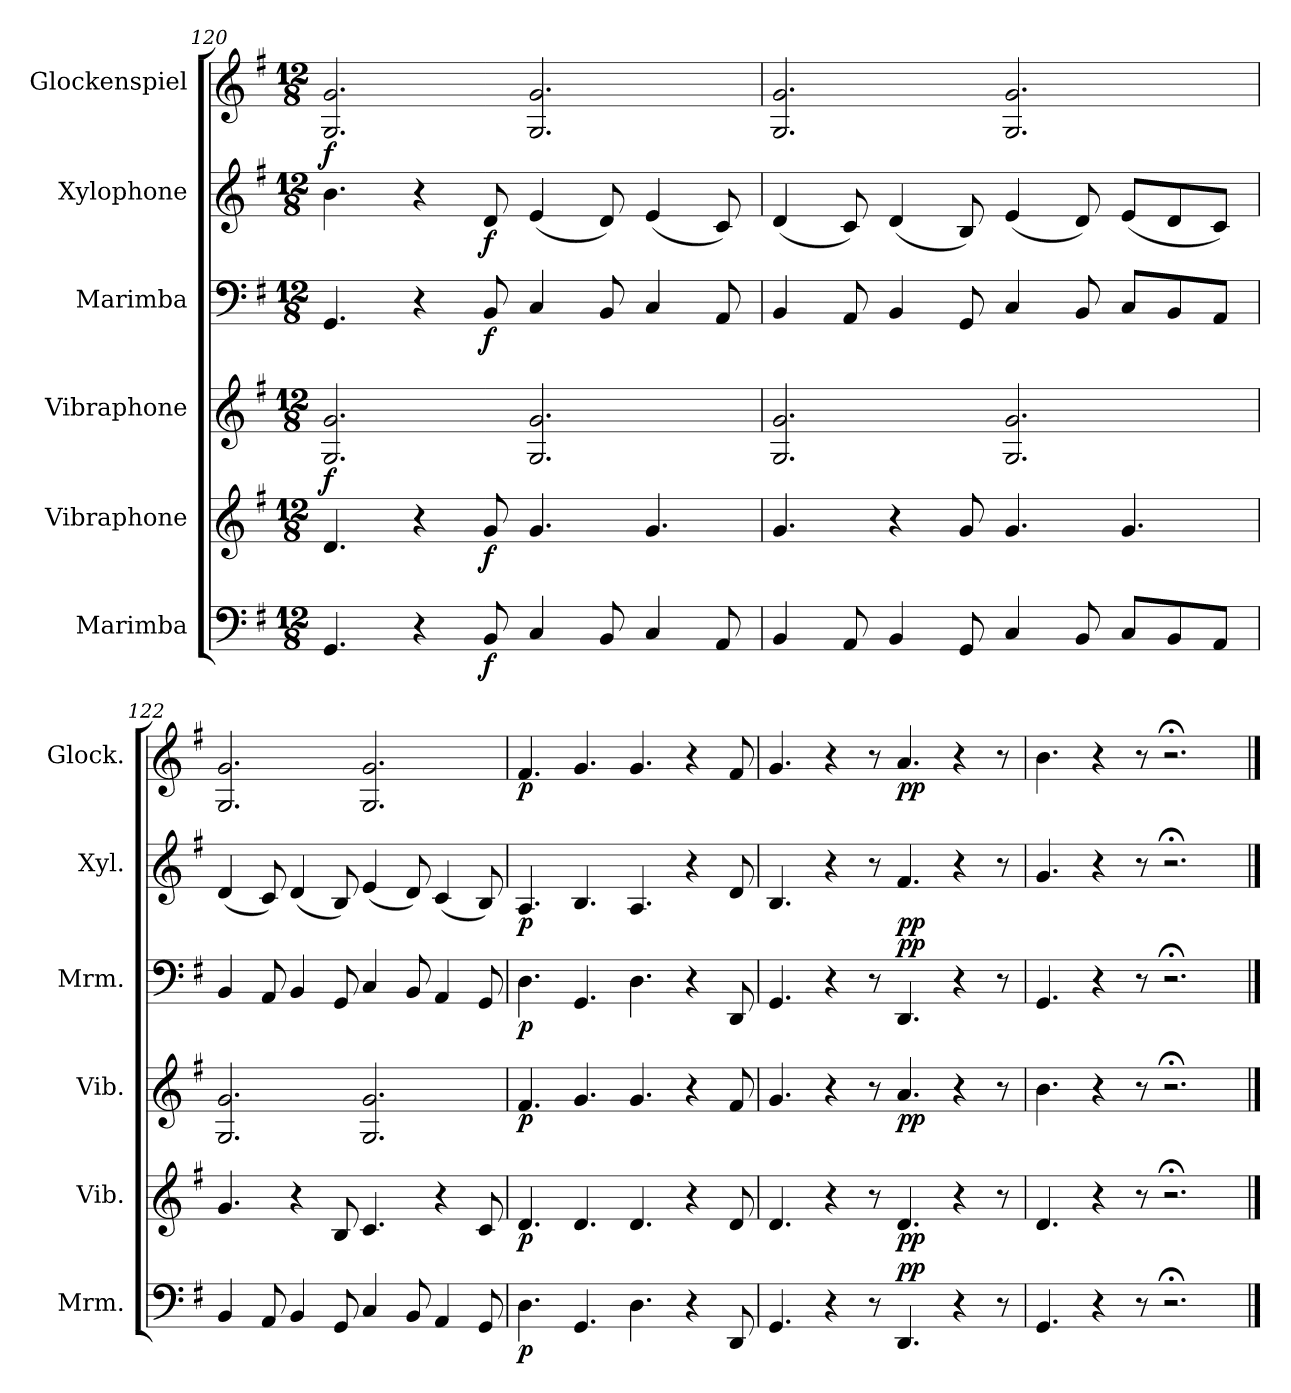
**kern	**dynam	**kern	**dynam	**kern	**dynam	**kern	**dynam	**kern	**dynam	**kern	**dynam
*part6	*part6	*part5	*part5	*part4	*part4	*part3	*part3	*part2	*part2	*part1	*part1
*staff6	*staff6	*staff5	*staff5	*staff4	*staff4	*staff3	*staff3	*staff2	*staff2	*staff1	*staff1
*I"Marimba	*	*I"Vibraphone	*	*I"Vibraphone	*	*I"Marimba	*	*I"Xylophone	*	*I"Glockenspiel	*
*I'Mrm.	*	*I'Vib.	*	*I'Vib.	*	*I'Mrm.	*	*I'Xyl.	*	*I'Glock.	*
*clefF4	*	*clefG2	*	*clefG2	*	*clefF4	*	*clefG2	*	*clefG2	*
*	*	*	*	*	*	*	*	*ITrd-7c-12	*	*ITrd-14c-24	*
*k[f#]	*	*k[f#]	*	*k[f#]	*	*k[f#]	*	*k[f#]	*	*k[f#]	*
*M12/8	*	*M12/8	*	*M12/8	*	*M12/8	*	*M12/8	*	*M12/8	*
=120	=120	=120	=120	=120	=120	=120	=120	=120	=120	=120	=120
!	!	!	!	!	!LO:DY:b	!	!	!	!	!	!LO:DY:b
4.GG/	.	4.d/	.	2.G/ 2.g/	f	4.GG/	.	4.bb\	.	2.gg/ 2.ggg/	f
4r	.	4r	.	.	.	4r	.	4r	.	.	.
!	!LO:DY:b	!	!LO:DY:b	!	!	!	!LO:DY:b	!	!LO:DY:b	!	!
8BB/	f	8g/	f	.	.	8BB/	f	8dd/	f	.	.
4C/	.	4.g/	.	2.G/ 2.g/	.	4C/	.	(<4ee/	.	2.gg/ 2.ggg/	.
8BB/	.	.	.	.	.	8BB/	.	8dd/)	.	.	.
4C/	.	4.g/	.	.	.	4C/	.	(<4ee/	.	.	.
8AA/	.	.	.	.	.	8AA/	.	8cc/)	.	.	.
=121	=121	=121	=121	=121	=121	=121	=121	=121	=121	=121	=121
4BB/	.	4.g/	.	2.G/ 2.g/	.	4BB/	.	(<4dd/	.	2.gg/ 2.ggg/	.
8AA/	.	.	.	.	.	8AA/	.	8cc/)	.	.	.
4BB/	.	4r	.	.	.	4BB/	.	(<4dd/	.	.	.
8GG/	.	8g/	.	.	.	8GG/	.	8b/)	.	.	.
4C/	.	4.g/	.	2.G/ 2.g/	.	4C/	.	(<4ee/	.	2.gg/ 2.ggg/	.
8BB/	.	.	.	.	.	8BB/	.	8dd/)	.	.	.
8C/L	.	4.g/	.	.	.	8C/L	.	(<8ee/L	.	.	.
8BB/	.	.	.	.	.	8BB/	.	8dd/	.	.	.
8AA/J	.	.	.	.	.	8AA/J	.	8cc/J)	.	.	.
=122	=122	=122	=122	=122	=122	=122	=122	=122	=122	=122	=122
4BB/	.	4.g/	.	2.G/ 2.g/	.	4BB/	.	(<4dd/	.	2.gg/ 2.ggg/	.
8AA/	.	.	.	.	.	8AA/	.	8cc/)	.	.	.
4BB/	.	4r	.	.	.	4BB/	.	(<4dd/	.	.	.
8GG/	.	8B/	.	.	.	8GG/	.	8b/)	.	.	.
4C/	.	4.c/	.	2.G/ 2.g/	.	4C/	.	(<4ee/	.	2.gg/ 2.ggg/	.
8BB/	.	.	.	.	.	8BB/	.	8dd/)	.	.	.
4AA/	.	4r	.	.	.	4AA/	.	(<4cc/	.	.	.
8GG/	.	8c/	.	.	.	8GG/	.	8b/)	.	.	.
=123	=123	=123	=123	=123	=123	=123	=123	=123	=123	=123	=123
!	!LO:DY:b	!	!LO:DY:b	!	!LO:DY:b	!	!LO:DY:b	!	!LO:DY:b	!	!LO:DY:b
4.D\	p	4.d/	p	4.f#/	p	4.D\	p	4.a/	p	4.fff#/	p
4.GG/	.	4.d/	.	4.g/	.	4.GG/	.	4.b/	.	4.ggg/	.
4.D\	.	4.d/	.	4.g/	.	4.D\	.	4.a/	.	4.ggg/	.
4r	.	4r	.	4r	.	4r	.	4r	.	4r	.
8DD/	.	8d/	.	8f#/	.	8DD/	.	8dd/	.	8fff#/	.
=124	=124	=124	=124	=124	=124	=124	=124	=124	=124	=124	=124
4.GG/	.	4.d/	.	4.g/	.	4.GG/	.	4.b/	.	4.ggg/	.
4r	.	4r	.	4r	.	4r	.	4r	.	4r	.
8r	.	8r	.	8r	.	8r	.	8r	.	8r	.
!	!LO:DY:a	!	!LO:DY:b	!	!LO:DY:b	!	!LO:DY:a	!	!LO:DY:b	!	!LO:DY:b
4.DD/	pp	4.d/	pp	4.a/	pp	4.DD/	pp	4.ff#/	pp	4.aaa/	pp
4r	.	4r	.	4r	.	4r	.	4r	.	4r	.
8r	.	8r	.	8r	.	8r	.	8r	.	8r	.
!!LO:PB:g=z
=125	=125	=125	=125	=125	=125	=125	=125	=125	=125	=125	=125
4.GG/	.	4.d/	.	4.b\	.	4.GG/	.	4.gg/	.	4.bbb\	.
4r	.	4r	.	4r	.	4r	.	4r	.	4r	.
8r	.	8r	.	8r	.	8r	.	8r	.	8r	.
2.r;<	.	2.r;<	.	2.r;<	.	2.r;<	.	2.r;<	.	2.r;<	.
==	==	==	==	==	==	==	==	==	==	==	==
*-	*-	*-	*-	*-	*-	*-	*-	*-	*-	*-	*-
